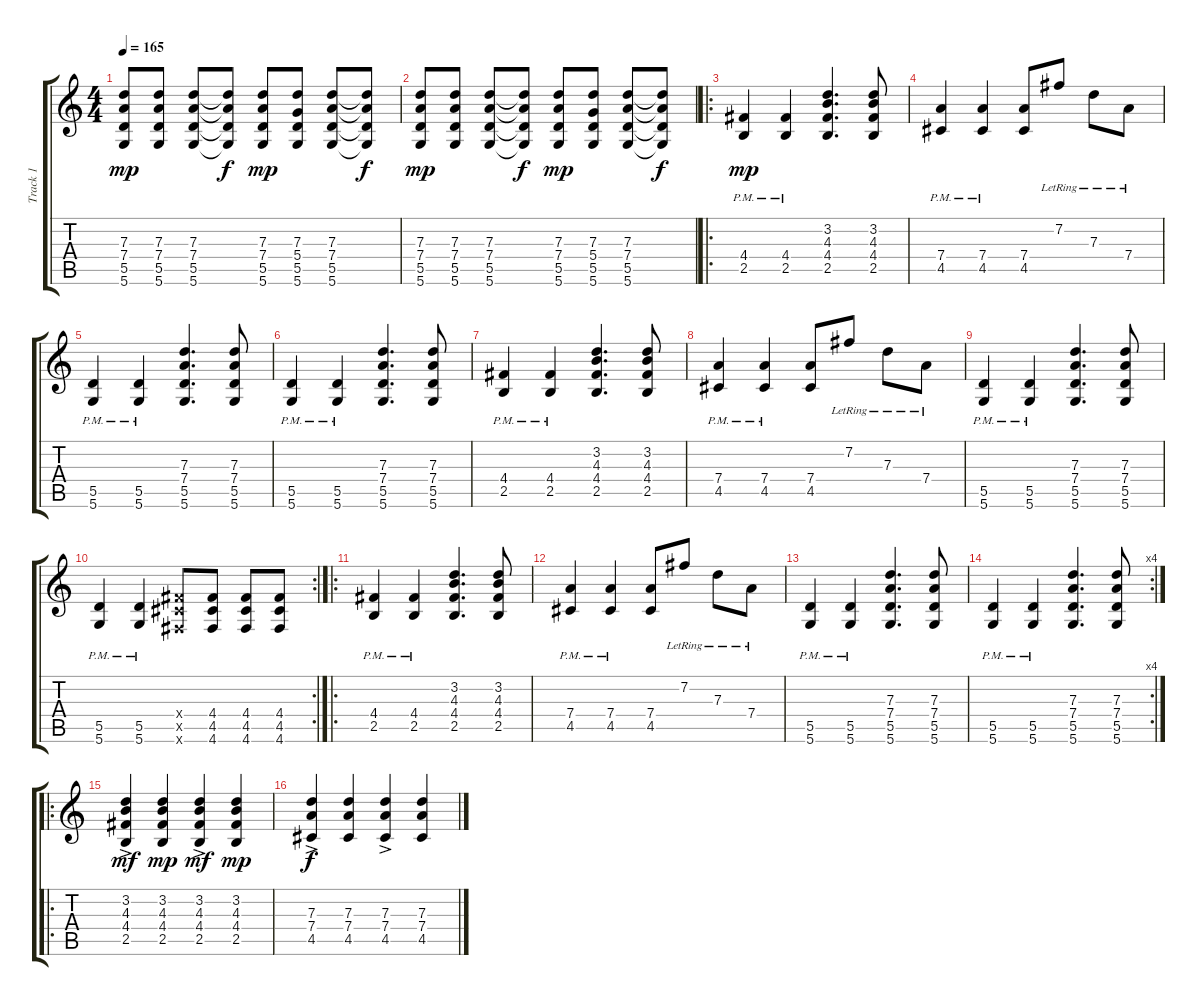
\track ("Track 1" "Track 1") {instrument acousticguitarsteel}
\staff {score tabs}
\tuning (E4 B3 G3 D3 A2 D2) {hide}
\ts (4 4)
\tempo 165
\clef g2
\ks c
(7.3 7.4 5.5 5.6).8{dy mp} (7.3 7.4 5.5 5.6).8 (7.3 7.4 5.5 5.6).8 (7.3{t} 7.4{t} 5.5{t} 5.6{t}).8{dy f} (7.3 7.4 5.5 5.6).8{dy mp} (7.3 5.4 5.5 5.6).8 (7.3 7.4 5.5 5.6).8 (7.3{t} 7.4{t} 5.5{t} 5.6{t}).8{dy f} |
(7.3 7.4 5.5 5.6).8{dy mp} (7.3 7.4 5.5 5.6).8 (7.3 7.4 5.5 5.6).8 (7.3{t} 7.4{t} 5.5{t} 5.6{t}).8{dy f} (7.3 7.4 5.5 5.6).8{dy mp} (7.3 5.4 5.5 5.6).8 (7.3 7.4 5.5 5.6).8 (7.3{t} 7.4{t} 5.5{t} 5.6{t}).8{dy f} |
\ro
(4.4{pm} 2.5{pm}).4{dy mp} (4.4{pm} 2.5{pm}).4 (3.2 4.3 4.4 2.5).4{d} (3.2 4.3 4.4 2.5).8 |
(7.4{pm} 4.5{pm}).4 (7.4{pm} 4.5{pm}).4 (7.4 4.5).8 7.2{lr}.8 7.3{lr}.8 7.4{lr}.8 |
(5.5{pm} 5.6{pm}).4 (5.5{pm} 5.6{pm}).4 (7.3 7.4 5.5 5.6).4{d} (7.3 7.4 5.5 5.6).8 |
(5.5{pm} 5.6{pm}).4 (5.5{pm} 5.6{pm}).4 (7.3 7.4 5.5 5.6).4{d} (7.3 7.4 5.5 5.6).8 |
(4.4{pm} 2.5{pm}).4 (4.4{pm} 2.5{pm}).4 (3.2 4.3 4.4 2.5).4{d} (3.2 4.3 4.4 2.5).8 |
(7.4{pm} 4.5{pm}).4 (7.4{pm} 4.5{pm}).4 (7.4 4.5).8 7.2{lr}.8 7.3{lr}.8 7.4{lr}.8 |
(5.5{pm} 5.6{pm}).4 (5.5{pm} 5.6{pm}).4 (7.3 7.4 5.5 5.6).4{d} (7.3 7.4 5.5 5.6).8 |
\rc 2
(5.5{pm} 5.6{pm}).4 (5.5{pm} 5.6{pm}).4 (4.4{x} 4.5{x} 4.6{x}).8 (4.4 4.5 4.6).8 (4.4 4.5 4.6).8 (4.4 4.5 4.6).8 |
\ro
(4.4{pm} 2.5{pm}).4 (4.4{pm} 2.5{pm}).4 (3.2 4.3 4.4 2.5).4{d} (3.2 4.3 4.4 2.5).8 |
(7.4{pm} 4.5{pm}).4 (7.4{pm} 4.5{pm}).4 (7.4 4.5).8 7.2{lr}.8 7.3{lr}.8 7.4{lr}.8 |
(5.5{pm} 5.6{pm}).4 (5.5{pm} 5.6{pm}).4 (7.3 7.4 5.5 5.6).4{d} (7.3 7.4 5.5 5.6).8 |
\rc 4
(5.5{pm} 5.6{pm}).4 (5.5{pm} 5.6{pm}).4 (7.3 7.4 5.5 5.6).4{d} (7.3 7.4 5.5 5.6).8 |
\ro
(3.2{ac} 4.3{ac} 4.4{ac} 2.5{ac}).4{dy mf} (3.2 4.3 4.4 2.5).4{dy mp} (3.2{ac} 4.3{ac} 4.4{ac} 2.5{ac}).4{dy mf} (3.2 4.3 4.4 2.5).4{dy mp} |
(7.3{ac} 7.4{ac} 4.5{ac}).4{dy f} (7.3 7.4 4.5).4 (7.3{ac} 7.4{ac} 4.5{ac}).4 (7.3 7.4 4.5).4
